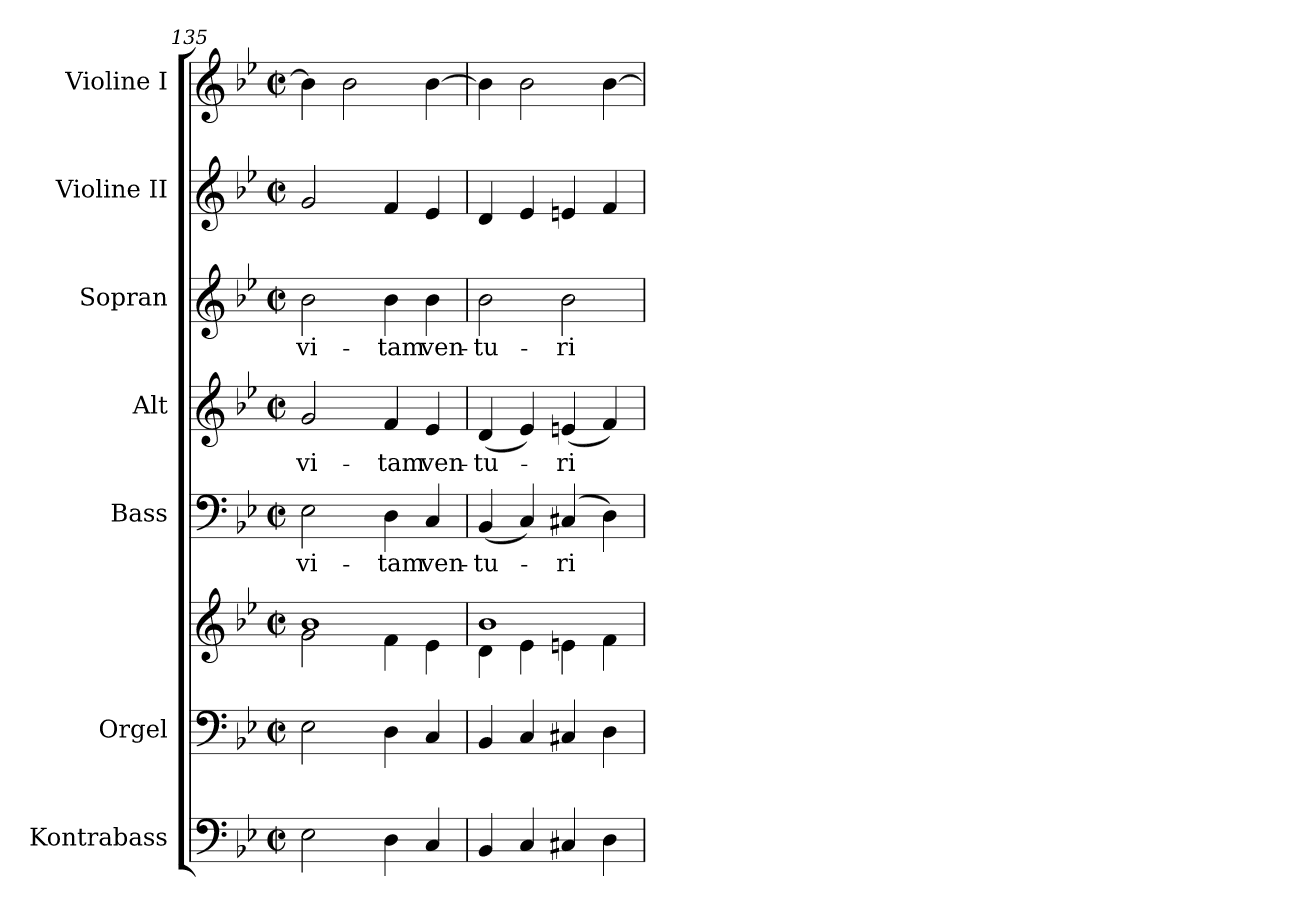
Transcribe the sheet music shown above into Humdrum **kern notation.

**kern	**kern	**kern	**kern	**text	**kern	**text	**kern	**text	**kern	**kern
*part7	*part6	*part6	*part5	*part5	*part4	*part4	*part3	*part3	*part2	*part1
*staff8	*staff7	*staff6	*staff5	*staff5	*staff4	*staff4	*staff3	*staff3	*staff2	*staff1
*I"Kontrabass	*I"Orgel	*	*I"Bass	*	*I"Alt	*	*I"Sopran	*	*I"Violine II	*I"Violine I
*I'Kb.	*I'Org.	*	*I'B	*	*I'A	*	*I'S	*	*I'Vl. II	*I'Vl. I
*clefF4	*clefF4	*clefG2	*clefF4	*	*clefG2	*	*clefG2	*	*clefG2	*clefG2
*ITrd7c12	*	*	*	*	*	*	*	*	*	*
*k[b-e-]	*k[b-e-]	*k[b-e-]	*k[b-e-]	*	*k[b-e-]	*	*k[b-e-]	*	*k[b-e-]	*k[b-e-]
*B-:	*B-:	*B-:	*B-:	*	*B-:	*	*B-:	*	*B-:	*B-:
*M2/2	*M2/2	*M2/2	*M2/2	*	*M2/2	*	*M2/2	*	*M2/2	*M2/2
*met(c|)	*met(c|)	*met(c|)	*met(c|)	*	*met(c|)	*	*met(c|)	*	*met(c|)	*met(c|)
=135	=135	=135	=135	=135	=135	=135	=135	=135	=135	=135
*	*	*^	*	*	*	*	*	*	*	*
!	!	!	!	!	!LO:LY:b	!	!LO:LY:b	!	!LO:LY:b	!	!
2EE-\	2E-\	1b-	2g\	2E-\	vi-	2g/	vi-	2b-\	vi-	2g/	4b-\]
.	.	.	.	.	.	.	.	.	.	.	2b-\
!	!	!	!	!	!LO:LY:b	!	!LO:LY:b	!	!LO:LY:b	!	!
4DD\	4D\	.	4f\	4D\	-tam	4f/	-tam	4b-\	-tam	4f/	.
!	!	!	!	!	!LO:LY:b	!	!LO:LY:b	!	!LO:LY:b	!	!
4CC/	4C/	.	4e-\	4C/	ven-	4e-/	ven-	4b-\	ven-	4e-/	[4b-\
=136	=136	=136	=136	=136	=136	=136	=136	=136	=136	=136	=136
!	!	!	!	!	!LO:LY:b	!	!LO:LY:b	!	!LO:LY:b	!	!
4BBB-/	4BB-/	1b-	4d\	(<4BB-/	-tu-	(<4d/	-tu-	2b-\	-tu-	4d/	4b-\]
4CC/	4C/	.	4e-\	4C/)	.	4e-/)	.	.	.	4e-/	2b-\
!	!	!	!	!	!LO:LY:b	!	!LO:LY:b	!	!LO:LY:b	!	!
4CC#X/	4C#X/	.	4en\	(4C#X/	-ri	(<4en/	-ri	2b-\	-ri	4en/	.
4DD\	4D\	.	4f\	4D\)	.	4f/)	.	.	.	4f/	[4b-\
*	*	*v	*v	*	*	*	*	*	*	*	*
=	=	=	=	=	=	=	=	=	=	=
*-	*-	*-	*-	*-	*-	*-	*-	*-	*-	*-
